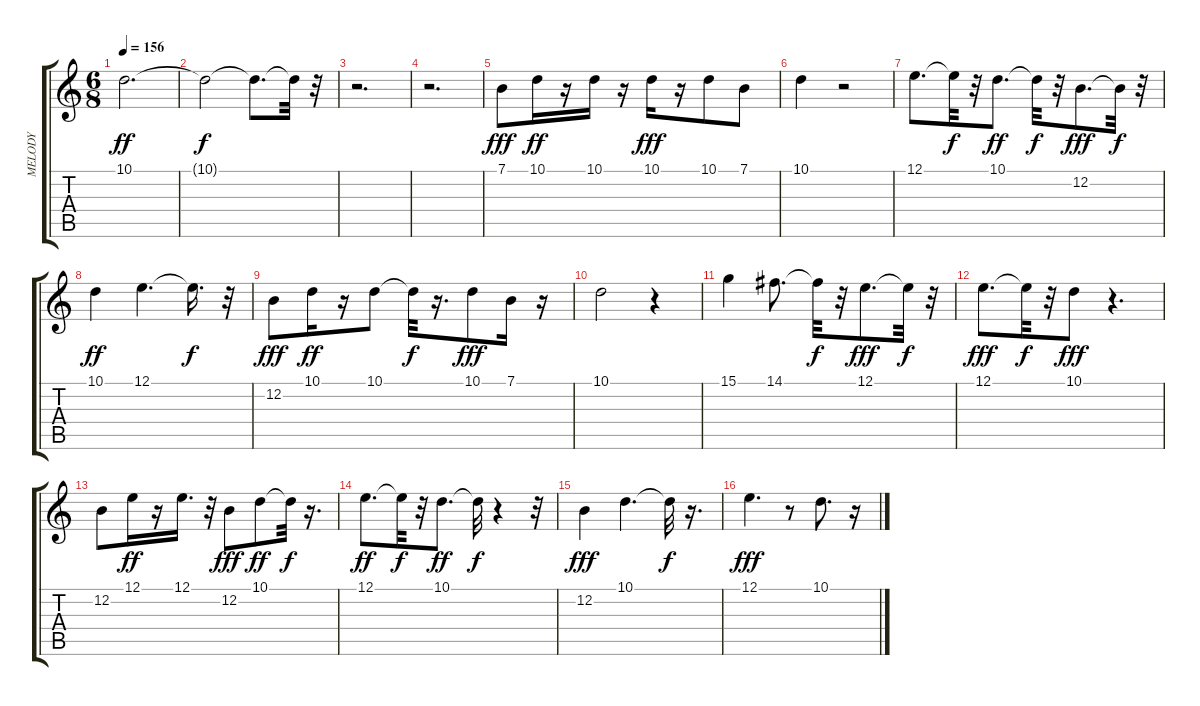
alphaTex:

\track ("MELODY" "MELODY") {instrument clarinet}
\staff {score tabs}
\tuning (E4 B3 G3 D3 A2 E2) {hide}
\ts (6 8)
\tempo 156
\clef g2
\ks c
10.1.2{d dy ff} |
10.1{t}.2{dy f} 10.1{t}.8{d} 10.1{t}.32 r.32 |
r.2{d} |
r.2{d} |
7.1.8{dy fff} 10.1.16{dy ff} r.16 10.1.16 r.16 10.1.16{dy fff} r.16 10.1.8 7.1.8 |
10.1.4 r.2 |
12.1.8{d} 12.1{t}.32{dy f} r.32 10.1.8{d dy ff} 10.1{t}.32{dy f} r.32 12.2.8{d dy fff} 12.2{t}.32{dy f} r.32 |
10.1.4{dy ff} 12.1.4{d} 12.1{t}.16{d dy f} r.32 |
12.2.8{dy fff} 10.1.16{dy ff} r.16 10.1.8 10.1{t}.32{dy f} r.16{d} 10.1.8{dy fff} 7.1.16 r.16 |
10.1.2 r.4 |
15.1.4 14.1.8{d} 14.1{t}.32{dy f} r.32 12.1.8{d dy fff} 12.1{t}.32{dy f} r.32 |
12.1.8{d dy fff} 12.1{t}.32{dy f} r.32 10.1.8{dy fff} r.4{d} |
12.2.8 12.1.16{dy ff} r.16 12.1.16{d} r.32 12.2.8{dy fff} 10.1.8{dy ff} 10.1{t}.32{dy f} r.16{d} |
12.1.8{d dy ff} 12.1{t}.32{dy f} r.32 10.1.8{d dy ff} 10.1{t}.32{dy f} r.4 r.32 |
12.2.4{dy fff} 10.1.4{d} 10.1{t}.32{dy f} r.16{d} |
12.1.4{d dy fff} r.8 10.1.8{d} r.16
